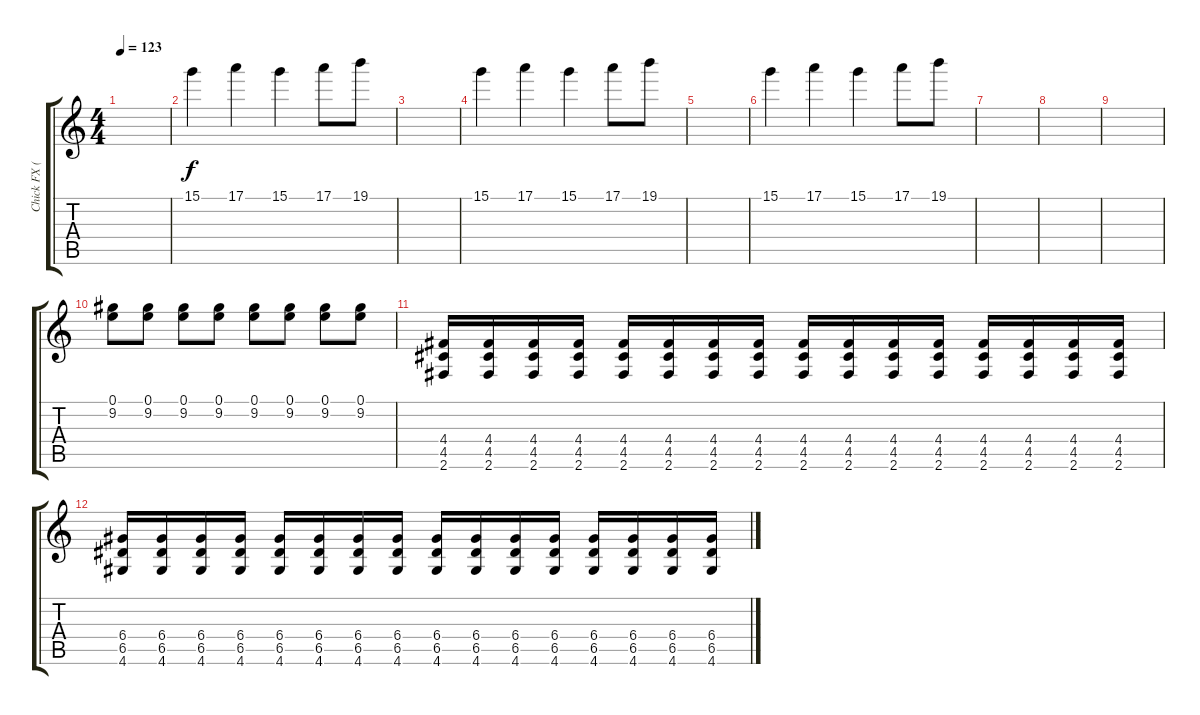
\track ("Chick FX (Guitar)" "Chick FX (") {instrument distortionguitar}
\staff {score tabs}
\tuning (E4 B3 G3 D3 A2 E2) {hide}
\ts (4 4)
\tempo 123
\clef g2
\ks c
|
15.1.4 17.1.4 15.1.4 17.1.8 19.1.8 |
|
15.1.4 17.1.4 15.1.4 17.1.8 19.1.8 |
|
15.1.4 17.1.4 15.1.4 17.1.8 19.1.8 |
|
|
|
(0.1 9.2).8 (0.1 9.2).8 (0.1 9.2).8 (0.1 9.2).8 (0.1 9.2).8 (0.1 9.2).8 (0.1 9.2).8 (0.1 9.2).8 |
(4.4 4.5 2.6).16 (4.4 4.5 2.6).16 (4.4 4.5 2.6).16 (4.4 4.5 2.6).16 (4.4 4.5 2.6).16 (4.4 4.5 2.6).16 (4.4 4.5 2.6).16 (4.4 4.5 2.6).16 (4.4 4.5 2.6).16 (4.4 4.5 2.6).16 (4.4 4.5 2.6).16 (4.4 4.5 2.6).16 (4.4 4.5 2.6).16 (4.4 4.5 2.6).16 (4.4 4.5 2.6).16 (4.4 4.5 2.6).16 |
(6.4 6.5 4.6).16 (6.4 6.5 4.6).16 (6.4 6.5 4.6).16 (6.4 6.5 4.6).16 (6.4 6.5 4.6).16 (6.4 6.5 4.6).16 (6.4 6.5 4.6).16 (6.4 6.5 4.6).16 (6.4 6.5 4.6).16 (6.4 6.5 4.6).16 (6.4 6.5 4.6).16 (6.4 6.5 4.6).16 (6.4 6.5 4.6).16 (6.4 6.5 4.6).16 (6.4 6.5 4.6).16 (6.4 6.5 4.6).16
